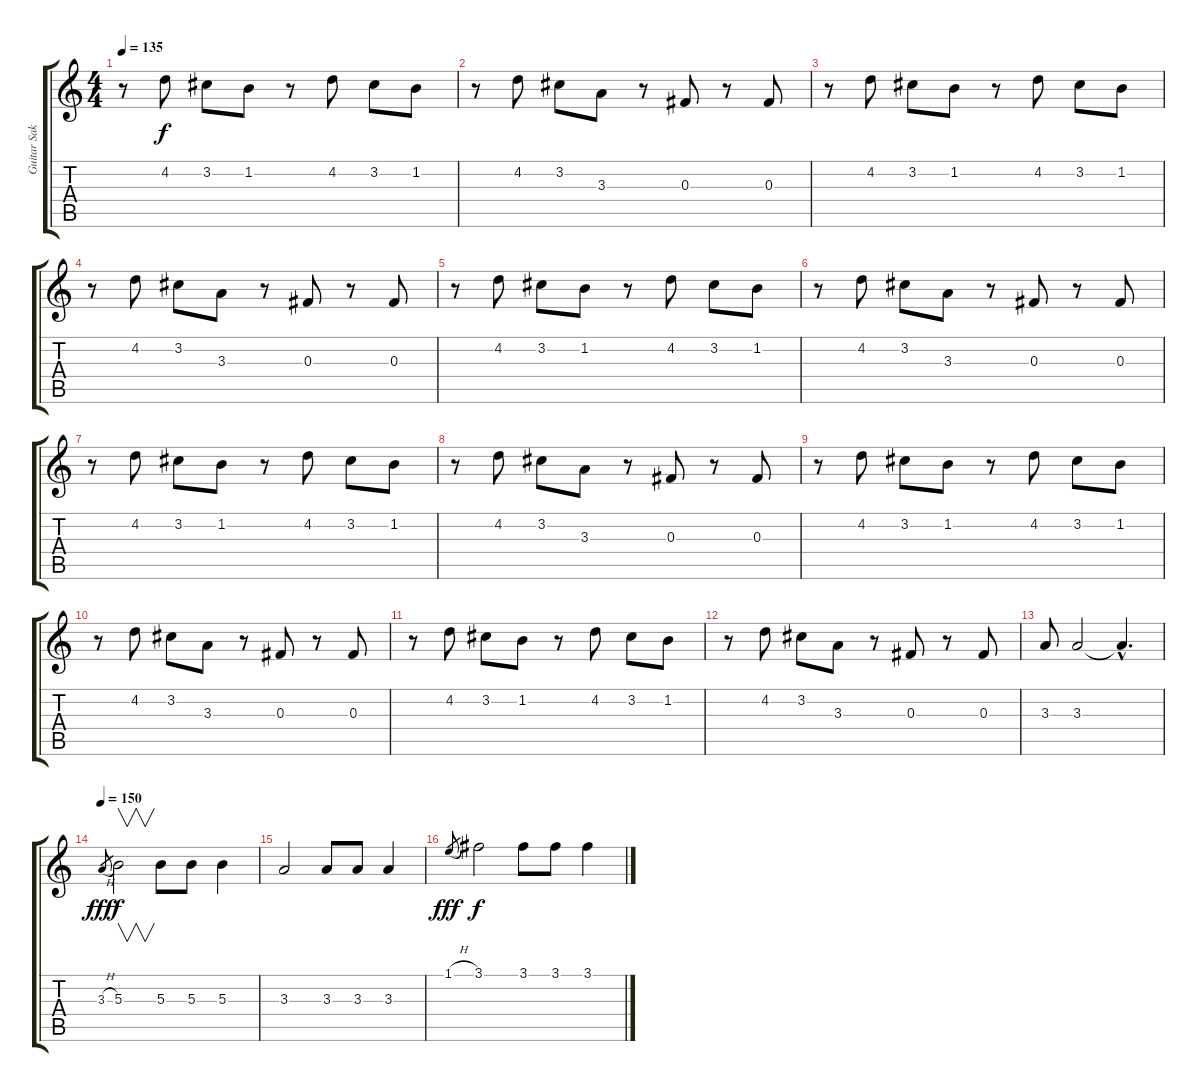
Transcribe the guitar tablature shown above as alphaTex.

\track ("Guitar Sakis" "Guitar Sak") {instrument distortionguitar}
\staff {score tabs}
\tuning (Eb4 Bb3 Gb3 Db3 Ab2 Eb2) {hide}
\ts (4 4)
\tempo 135
\clef g2
\ks c
r.8{dy f} 4.2.8 3.2.8 1.2.8 r.8 4.2.8 3.2.8 1.2.8 |
r.8 4.2.8 3.2.8 3.3.8 r.8 0.3.8 r.8 0.3.8 |
r.8 4.2.8 3.2.8 1.2.8 r.8 4.2.8 3.2.8 1.2.8 |
r.8 4.2.8 3.2.8 3.3.8 r.8 0.3.8 r.8 0.3.8 |
r.8 4.2.8 3.2.8 1.2.8 r.8 4.2.8 3.2.8 1.2.8 |
r.8 4.2.8 3.2.8 3.3.8 r.8 0.3.8 r.8 0.3.8 |
r.8 4.2.8 3.2.8 1.2.8 r.8 4.2.8 3.2.8 1.2.8 |
r.8 4.2.8 3.2.8 3.3.8 r.8 0.3.8 r.8 0.3.8 |
r.8 4.2.8 3.2.8 1.2.8 r.8 4.2.8 3.2.8 1.2.8 |
r.8 4.2.8 3.2.8 3.3.8 r.8 0.3.8 r.8 0.3.8 |
r.8 4.2.8 3.2.8 1.2.8 r.8 4.2.8 3.2.8 1.2.8 |
r.8 4.2.8 3.2.8 3.3.8 r.8 0.3.8 r.8 0.3.8 |
3.3.8 3.3.2 3.3{hac t}.4{d} |
\tempo 150
3.3{h}.8{gr dy fff} 5.3.2{v dy f} 5.3.8 5.3.8 5.3.4 |
3.3.2 3.3.8 3.3.8 3.3.4 |
1.1{h}.8{gr dy fff} 3.1.2{dy f} 3.1.8 3.1.8 3.1.4
